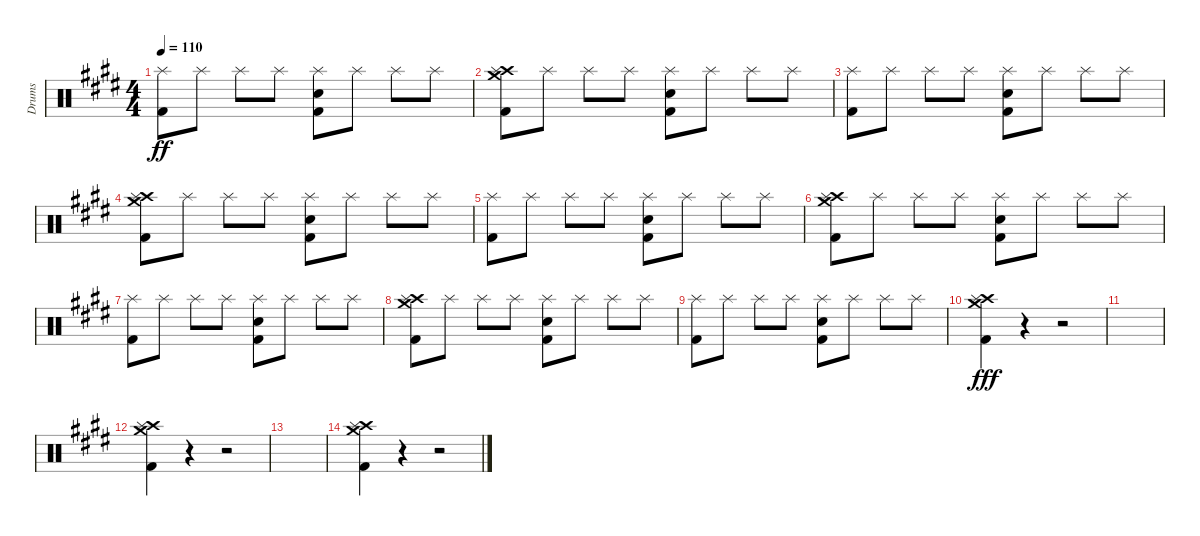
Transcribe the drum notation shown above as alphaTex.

\track ("Drums" "Drums") {instrument percussion}
\staff {score}
\articulation defaults
\ts (4 4)
\tempo 110
\clef neutral
\ks e
("Kick (hit) 2" "Splash (hit)").8{dy ff} "Splash (hit)".8 "Splash (hit)".8 "Splash (hit)".8 ("Kick (hit) 2" "Electric Snare (hit)" "Splash (hit)").8 "Splash (hit)".8 "Splash (hit)".8 "Splash (hit)".8 |
("Kick (hit) 2" "Crash high (hit)" "Crash medium (hit)" "Splash (hit)").8 "Splash (hit)".8 "Splash (hit)".8 "Splash (hit)".8 ("Kick (hit) 2" "Electric Snare (hit)" "Splash (hit)").8 "Splash (hit)".8 "Splash (hit)".8 "Splash (hit)".8 |
("Kick (hit) 2" "Splash (hit)").8 "Splash (hit)".8 "Splash (hit)".8 "Splash (hit)".8 ("Kick (hit) 2" "Electric Snare (hit)" "Splash (hit)").8 "Splash (hit)".8 "Splash (hit)".8 "Splash (hit)".8 |
("Kick (hit) 2" "Crash high (hit)" "Crash medium (hit)" "Splash (hit)").8 "Splash (hit)".8 "Splash (hit)".8 "Splash (hit)".8 ("Kick (hit) 2" "Electric Snare (hit)" "Splash (hit)").8 "Splash (hit)".8 "Splash (hit)".8 "Splash (hit)".8 |
("Kick (hit) 2" "Splash (hit)").8 "Splash (hit)".8 "Splash (hit)".8 "Splash (hit)".8 ("Kick (hit) 2" "Electric Snare (hit)" "Splash (hit)").8 "Splash (hit)".8 "Splash (hit)".8 "Splash (hit)".8 |
("Kick (hit) 2" "Crash high (hit)" "Crash medium (hit)" "Splash (hit)").8 "Splash (hit)".8 "Splash (hit)".8 "Splash (hit)".8 ("Kick (hit) 2" "Electric Snare (hit)" "Splash (hit)").8 "Splash (hit)".8 "Splash (hit)".8 "Splash (hit)".8 |
("Kick (hit) 2" "Splash (hit)").8 "Splash (hit)".8 "Splash (hit)".8 "Splash (hit)".8 ("Kick (hit) 2" "Electric Snare (hit)" "Splash (hit)").8 "Splash (hit)".8 "Splash (hit)".8 "Splash (hit)".8 |
("Kick (hit) 2" "Crash high (hit)" "Crash medium (hit)" "Splash (hit)").8 "Splash (hit)".8 "Splash (hit)".8 "Splash (hit)".8 ("Kick (hit) 2" "Electric Snare (hit)" "Splash (hit)").8 "Splash (hit)".8 "Splash (hit)".8 "Splash (hit)".8 |
("Kick (hit) 2" "Splash (hit)").8 "Splash (hit)".8 "Splash (hit)".8 "Splash (hit)".8 ("Kick (hit) 2" "Electric Snare (hit)" "Splash (hit)").8 "Splash (hit)".8 "Splash (hit)".8 "Splash (hit)".8 |
("Crash high (hit)" "Splash (hit)" "Kick (hit) 2" "Crash medium (hit)").4{dy fff} r.4 r.2 |
|
("Crash high (hit)" "Splash (hit)" "Kick (hit) 2" "Crash medium (hit)").4 r.4 r.2 |
|
("Crash high (hit)" "Splash (hit)" "Kick (hit) 2" "Crash medium (hit)").4 r.4 r.2
